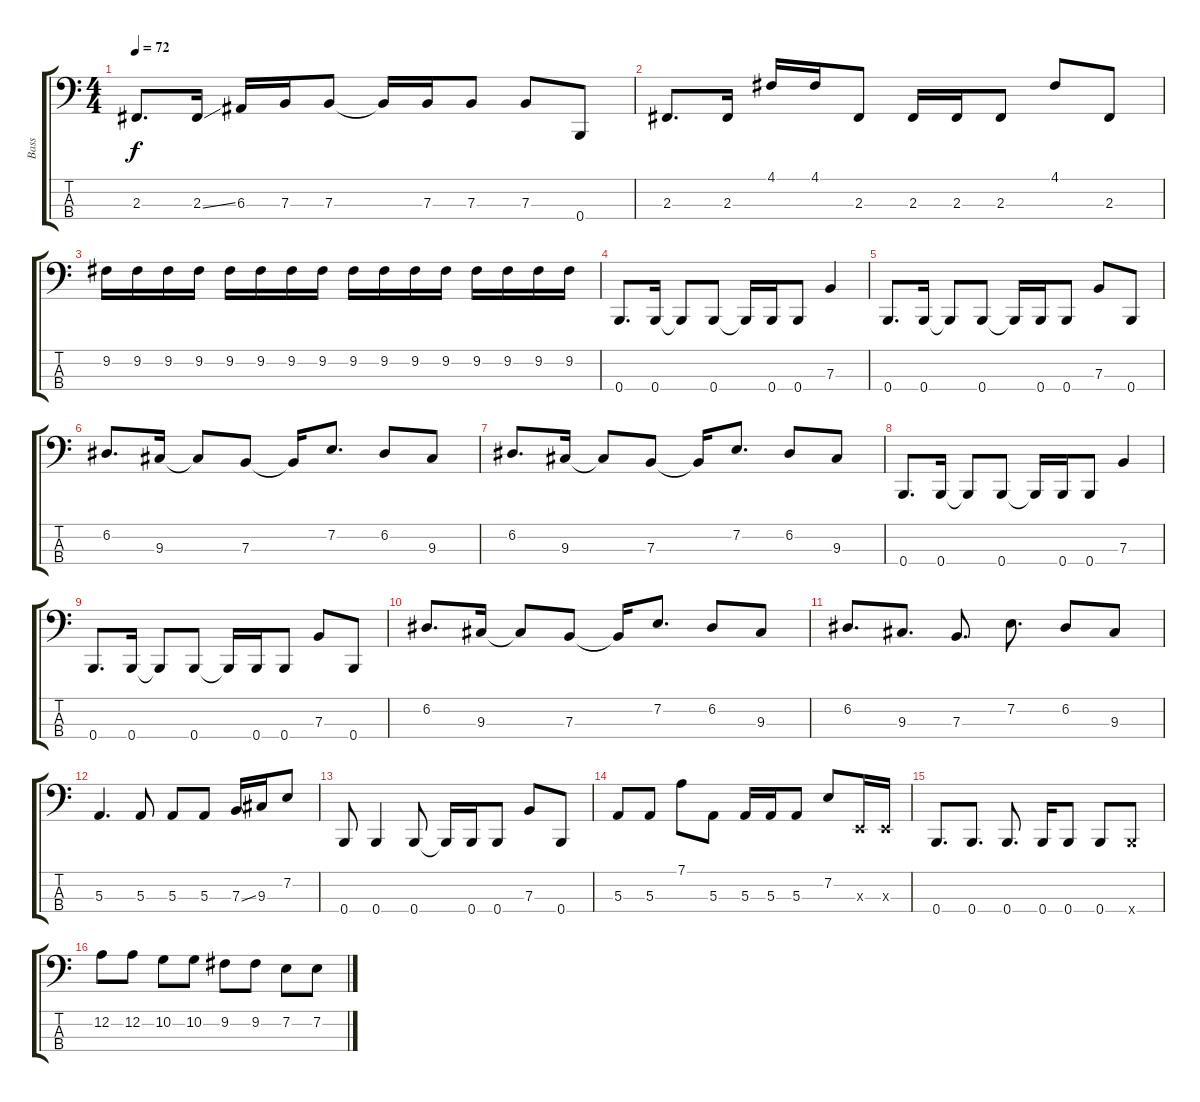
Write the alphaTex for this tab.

\track ("Bass" "Bass") {instrument electricbassfinger}
\staff {score tabs}
\tuning (D2 A1 E1 B0) {hide}
\ts (4 4)
\tempo 72
\clef f4
\ks c
2.3.8{d dy f} 2.3{ss}.16 6.3.16 7.3.16 7.3.8 7.3{t}.16 7.3.16 7.3.8 7.3.8 0.4.8 |
2.3.8{d} 2.3.16 4.1.16 4.1.16 2.3.8 2.3.16 2.3.16 2.3.8 4.1.8 2.3.8 |
9.2.16 9.2.16 9.2.16 9.2.16 9.2.16 9.2.16 9.2.16 9.2.16 9.2.16 9.2.16 9.2.16 9.2.16 9.2.16 9.2.16 9.2.16 9.2.16 |
0.4.8{d} 0.4.16 0.4{t}.8 0.4.8 0.4{t}.16 0.4.16 0.4.8 7.3.4 |
0.4.8{d} 0.4.16 0.4{t}.8 0.4.8 0.4{t}.16 0.4.16 0.4.8 7.3.8 0.4.8 |
6.2.8{d} 9.3.16 9.3{t}.8 7.3.8 7.3{t}.16 7.2.8{d} 6.2.8 9.3.8 |
6.2.8{d} 9.3.16 9.3{t}.8 7.3.8 7.3{t}.16 7.2.8{d} 6.2.8 9.3.8 |
0.4.8{d} 0.4.16 0.4{t}.8 0.4.8 0.4{t}.16 0.4.16 0.4.8 7.3.4 |
0.4.8{d} 0.4.16 0.4{t}.8 0.4.8 0.4{t}.16 0.4.16 0.4.8 7.3.8 0.4.8 |
6.2.8{d} 9.3.16 9.3{t}.8 7.3.8 7.3{t}.16 7.2.8{d} 6.2.8 9.3.8 |
6.2.8{d} 9.3.8{d} 7.3.8{d} 7.2.8{d} 6.2.8 9.3.8 |
5.3.4{d} 5.3.8 5.3.8 5.3.8 7.3{ss}.16 9.3.16 7.2.8 |
0.4.8 0.4.4 0.4.8 0.4{t}.16 0.4.16 0.4.8 7.3.8 0.4.8 |
5.3.8 5.3.8 7.1.8 5.3.8 5.3.16 5.3.16 5.3.8 7.2.8 0.3{x}.16 0.3{x}.16 |
0.4.8{d} 0.4.8{d} 0.4.8{d} 0.4.16 0.4.8 0.4.8 0.4{x}.8 |
12.2.8 12.2.8 10.2.8 10.2.8 9.2.8 9.2.8 7.2.8 7.2.8
